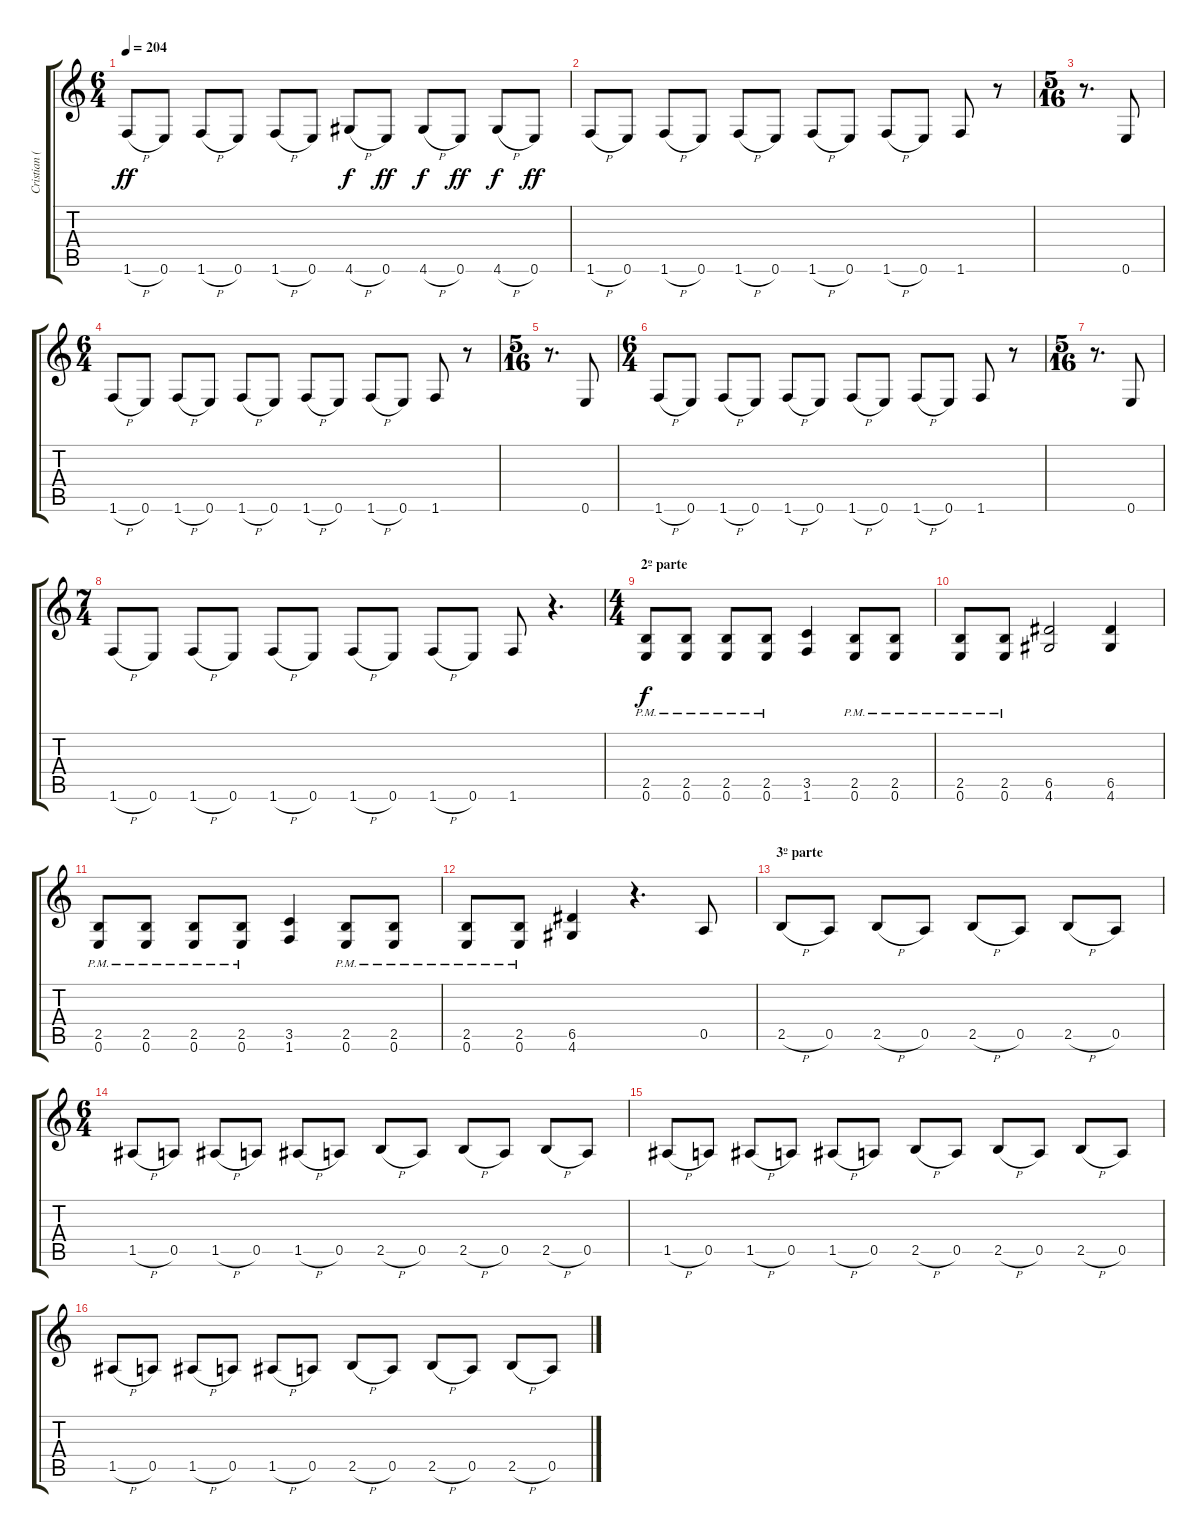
\track ("Cristian (guitarra)" "Cristian (") {instrument distortionguitar}
\staff {score tabs}
\tuning (E4 B3 G3 D3 A2 E2) {hide}
\ts (6 4)
\tempo 204
\clef g2
\ks c
1.6{h}.8{dy ff} 0.6.8 1.6{h}.8 0.6.8 1.6{h}.8 0.6.8 4.6{h}.8{dy f} 0.6.8{dy ff} 4.6{h}.8{dy f} 0.6.8{dy ff} 4.6{h}.8{dy f} 0.6.8{dy ff} |
1.6{h}.8 0.6.8 1.6{h}.8 0.6.8 1.6{h}.8 0.6.8 1.6{h}.8 0.6.8 1.6{h}.8 0.6.8 1.6.8 r.8 |
\ts (5 16)
r.8{d} 0.6.8 |
\ts (6 4)
1.6{h}.8 0.6.8 1.6{h}.8 0.6.8 1.6{h}.8 0.6.8 1.6{h}.8 0.6.8 1.6{h}.8 0.6.8 1.6.8 r.8 |
\ts (5 16)
r.8{d} 0.6.8 |
\ts (6 4)
1.6{h}.8 0.6.8 1.6{h}.8 0.6.8 1.6{h}.8 0.6.8 1.6{h}.8 0.6.8 1.6{h}.8 0.6.8 1.6.8 r.8 |
\ts (5 16)
r.8{d} 0.6.8 |
\ts (7 4)
1.6{h}.8 0.6.8 1.6{h}.8 0.6.8 1.6{h}.8 0.6.8 1.6{h}.8 0.6.8 1.6{h}.8 0.6.8 1.6.8 r.4{d} |
\ts (4 4)
\section ("" "2º parte")
(2.5{pm} 0.6).8{dy f} (2.5{pm} 0.6).8 (2.5{pm} 0.6).8 (2.5{pm} 0.6).8 (3.5 1.6).4 (2.5{pm} 0.6).8 (2.5{pm} 0.6).8 |
(2.5{pm} 0.6).8 (2.5{pm} 0.6).8 (6.5 4.6).2 (6.5 4.6).4 |
(2.5{pm} 0.6).8 (2.5{pm} 0.6).8 (2.5{pm} 0.6).8 (2.5{pm} 0.6).8 (3.5 1.6).4 (2.5{pm} 0.6).8 (2.5{pm} 0.6).8 |
(2.5{pm} 0.6).8 (2.5{pm} 0.6).8 (6.5 4.6).4 r.4{d} 0.5.8 |
\section ("" "3º parte")
2.5{h}.8 0.5.8 2.5{h}.8 0.5.8 2.5{h}.8 0.5.8 2.5{h}.8 0.5.8 |
\ts (6 4)
1.5{h}.8 0.5.8 1.5{h}.8 0.5.8 1.5{h}.8 0.5.8 2.5{h}.8 0.5.8 2.5{h}.8 0.5.8 2.5{h}.8 0.5.8 |
1.5{h}.8 0.5.8 1.5{h}.8 0.5.8 1.5{h}.8 0.5.8 2.5{h}.8 0.5.8 2.5{h}.8 0.5.8 2.5{h}.8 0.5.8 |
1.5{h}.8 0.5.8 1.5{h}.8 0.5.8 1.5{h}.8 0.5.8 2.5{h}.8 0.5.8 2.5{h}.8 0.5.8 2.5{h}.8 0.5.8
